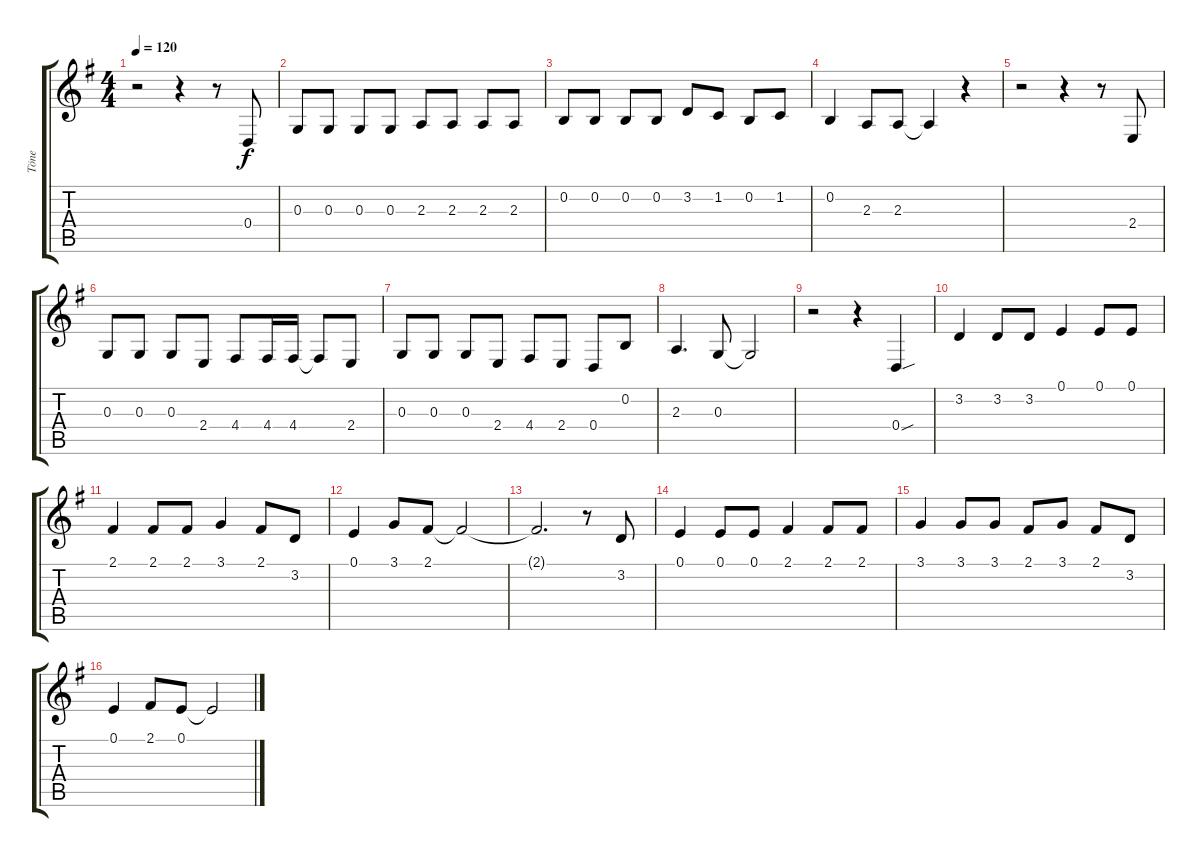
\track ("Töne" "Töne") {instrument fx8scifi}
\staff {score tabs}
\tuning (E4 B3 G3 D3 A2 E2) {hide}
\ts (4 4)
\tempo 120
\clef g2
\ks g
r.2{dy f} r.4 r.8 0.4.8 |
0.3.8 0.3.8 0.3.8 0.3.8 2.3.8 2.3.8 2.3.8 2.3.8 |
0.2.8 0.2.8 0.2.8 0.2.8 3.2.8 1.2.8 0.2.8 1.2.8 |
0.2.4 2.3.8 2.3.8 2.3{t}.4 r.4 |
r.2 r.4 r.8 2.4.8 |
0.3.8 0.3.8 0.3.8 2.4.8 4.4.8 4.4.16 4.4.16 4.4{t}.8 2.4.8 |
0.3.8 0.3.8 0.3.8 2.4.8 4.4.8 2.4.8 0.4.8 0.2.8 |
2.3.4{d} 0.3.8 0.3{t}.2 |
r.2 r.4 0.4{sou}.4 |
3.2.4 3.2.8 3.2.8 0.1.4 0.1.8 0.1.8 |
2.1.4 2.1.8 2.1.8 3.1.4 2.1.8 3.2.8 |
0.1.4 3.1.8 2.1.8 2.1{t}.2 |
2.1{t}.2{d} r.8 3.2.8 |
0.1.4 0.1.8 0.1.8 2.1.4 2.1.8 2.1.8 |
3.1.4 3.1.8 3.1.8 2.1.8 3.1.8 2.1.8 3.2.8 |
0.1.4 2.1.8 0.1.8 0.1{t}.2
